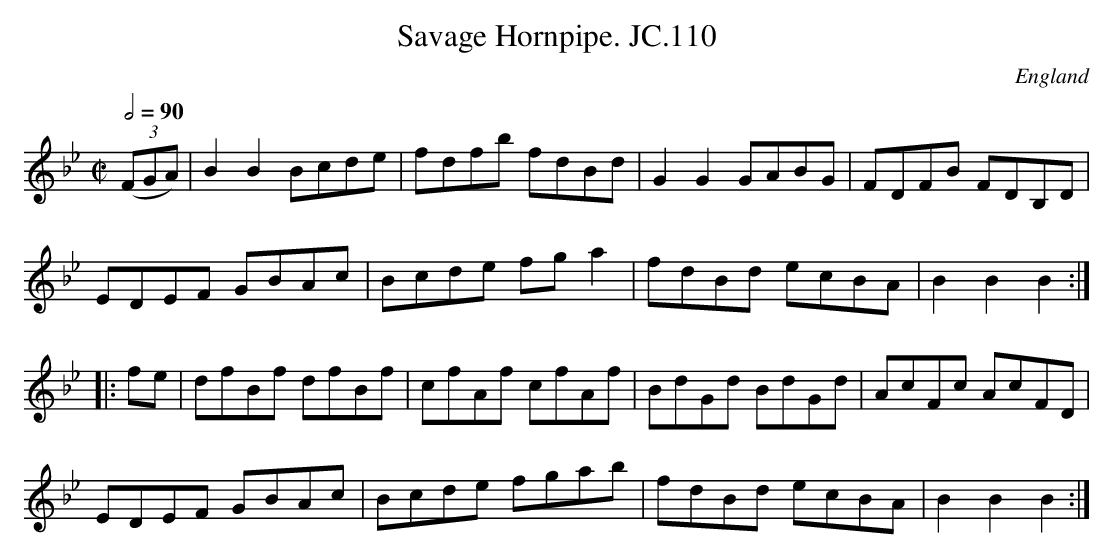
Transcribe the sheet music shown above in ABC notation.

X:1
T:Savage Hornpipe. JC.110
L:1/8
M:C|
O:England
Q:2/4=90
K:Bb
((3FGA)|\
B2B2Bcde|fdfb fdBd|G2G2GABG|FDFB FDB,D|!
EDEF GBAc|Bcde fga2|fdBd ecBA|B2B2B2:|!
|:fe|dfBf dfBf|cfAf cfAf|BdGd BdGd|AcFc AcFD|!
EDEF GBAc|Bcde fgab|fdBd ecBA|B2B2B2:|
